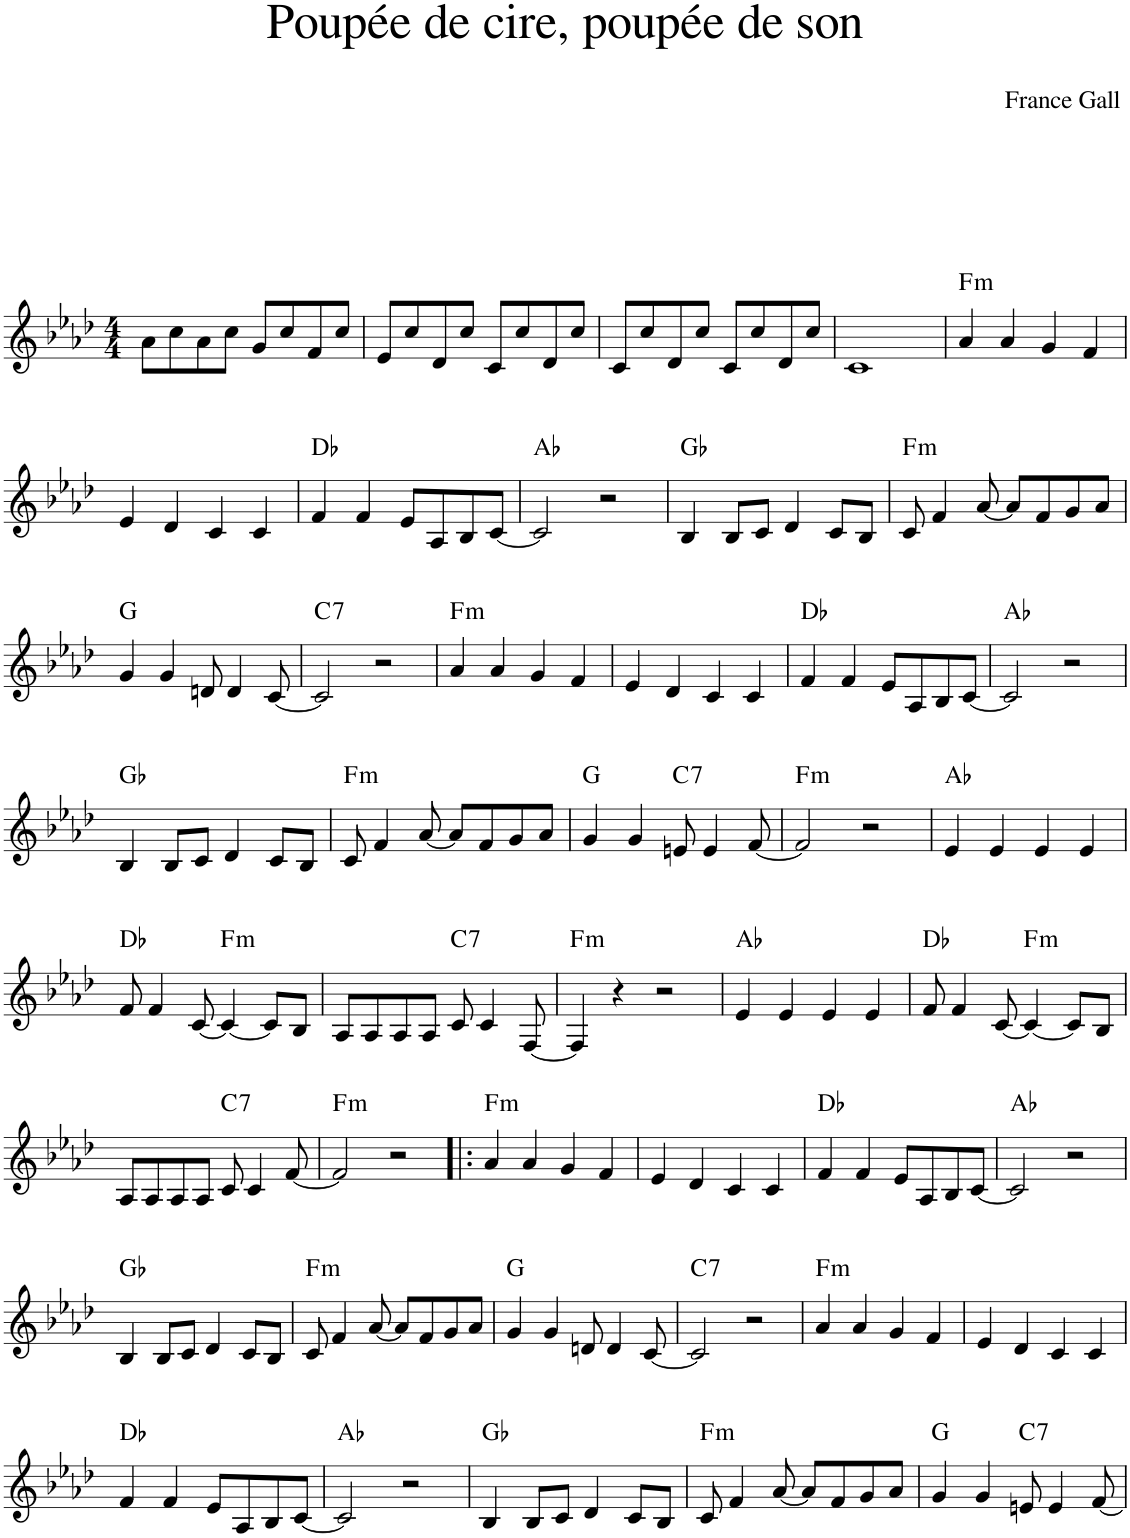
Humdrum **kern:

**kern	**harte
*part1	*part1
*staff1	*
*I"Piano	*
*I'Pno.	*
*clefG2	*
*k[b-e-a-d-]	*
*M4/4	*
=1	=1
8a-\L	.
8cc\	.
8a-\	.
8cc\J	.
8g/L	.
8cc/	.
8f/	.
8cc/J	.
=2	=2
8e-/L	.
8cc/	.
8d-/	.
8cc/J	.
8c/L	.
8cc/	.
8d-/	.
8cc/J	.
=3	=3
8c/L	.
8cc/	.
8d-/	.
8cc/J	.
8c/L	.
8cc/	.
8d-/	.
8cc/J	.
=4	=4
1c	.
=5	=5
!	!LO:H:kt=m
4a-/	F:min
4a-/	.
4g/	.
4f/	.
!!LO:LB:g=z
=6	=6
4e-/	.
4d-/	.
4c/	.
4c/	.
=7	=7
4f/	Db:maj
4f/	.
8e-/L	.
8A-/	.
8B-/	.
[8c/J	.
=8	=8
2c/]	Ab:maj
2r	.
=9	=9
4B-/	Gb:maj
8B-/L	.
8c/J	.
4d-/	.
8c/L	.
8B-/J	.
=10	=10
!	!LO:H:kt=m
8c/	F:min
4f/	.
[8a-/	.
8a-/L]	.
8f/	.
8g/	.
8a-/J	.
!!LO:LB:g=z
=11	=11
4g/	G:maj
4g/	.
8dn/	.
4d/	.
[8c/	.
=12	=12
!	!LO:H:kt=7
2c/]	C:7
2r	.
=13	=13
!	!LO:H:kt=m
4a-/	F:min
4a-/	.
4g/	.
4f/	.
=14	=14
4e-/	.
4d-/	.
4c/	.
4c/	.
=15	=15
4f/	Db:maj
4f/	.
8e-/L	.
8A-/	.
8B-/	.
[8c/J	.
=16	=16
2c/]	Ab:maj
2r	.
!!LO:LB:g=z
=17	=17
4B-/	Gb:maj
8B-/L	.
8c/J	.
4d-/	.
8c/L	.
8B-/J	.
=18	=18
!	!LO:H:kt=m
8c/	F:min
4f/	.
[8a-/	.
8a-/L]	.
8f/	.
8g/	.
8a-/J	.
=19	=19
4g/	G:maj
4g/	.
!	!LO:H:kt=7
8en/	C:7
4e/	.
[8f/	.
=20	=20
!	!LO:H:kt=m
2f/]	F:min
2r	.
=21	=21
4e-/	Ab:maj
4e-/	.
4e-/	.
4e-/	.
!!LO:LB:g=z
=22	=22
8f/	Db:maj
4f/	.
[8c/	.
!	!LO:H:kt=m
4c/_	F:min
8c/L]	.
8B-/J	.
=23	=23
8A-/L	.
8A-/	.
8A-/	.
8A-/J	.
!	!LO:H:kt=7
8c/	C:7
4c/	.
[8F/	.
=24	=24
!	!LO:H:kt=m
4F/]	F:min
4r	.
2r	.
=25	=25
4e-/	Ab:maj
4e-/	.
4e-/	.
4e-/	.
=26	=26
8f/	Db:maj
4f/	.
[8c/	.
!	!LO:H:kt=m
4c/_	F:min
8c/L]	.
8B-/J	.
!!LO:LB:g=z
=27	=27
8A-/L	.
8A-/	.
8A-/	.
8A-/J	.
!	!LO:H:kt=7
8c/	C:7
4c/	.
[8f/	.
=28	=28
!	!LO:H:kt=m
2f/]	F:min
2r	.
=29!|:	=29!|:
!	!LO:H:kt=m
4a-/	F:min
4a-/	.
4g/	.
4f/	.
=30	=30
4e-/	.
4d-/	.
4c/	.
4c/	.
=31	=31
4f/	Db:maj
4f/	.
8e-/L	.
8A-/	.
8B-/	.
[8c/J	.
=32	=32
2c/]	Ab:maj
2r	.
!!LO:LB:g=z
=33	=33
4B-/	Gb:maj
8B-/L	.
8c/J	.
4d-/	.
8c/L	.
8B-/J	.
=34	=34
!	!LO:H:kt=m
8c/	F:min
4f/	.
[8a-/	.
8a-/L]	.
8f/	.
8g/	.
8a-/J	.
=35	=35
4g/	G:maj
4g/	.
8dn/	.
4d/	.
[8c/	.
=36	=36
!	!LO:H:kt=7
2c/]	C:7
2r	.
=37	=37
!	!LO:H:kt=m
4a-/	F:min
4a-/	.
4g/	.
4f/	.
=38	=38
4e-/	.
4d-/	.
4c/	.
4c/	.
!!LO:LB:g=z
=39	=39
4f/	Db:maj
4f/	.
8e-/L	.
8A-/	.
8B-/	.
[8c/J	.
=40	=40
2c/]	Ab:maj
2r	.
=41	=41
4B-/	Gb:maj
8B-/L	.
8c/J	.
4d-/	.
8c/L	.
8B-/J	.
=42	=42
!	!LO:H:kt=m
8c/	F:min
4f/	.
[8a-/	.
8a-/L]	.
8f/	.
8g/	.
8a-/J	.
=43	=43
4g/	G:maj
4g/	.
!	!LO:H:kt=7
8en/	C:7
4e/	.
[8f/	.
=	=
*-	*-
